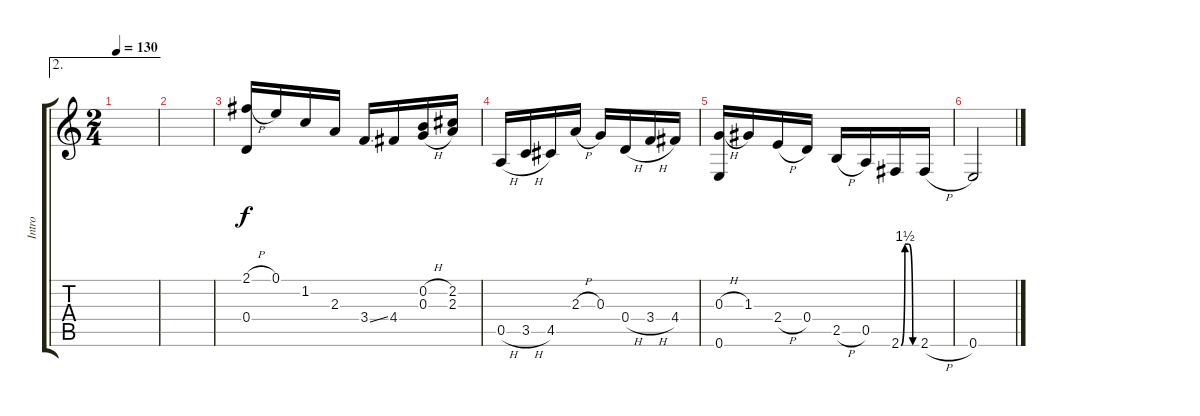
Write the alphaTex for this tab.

\track ("Intro" "Intro") {instrument acousticguitarnylon}
\staff {score tabs}
\tuning (E4 B3 G3 D3 A2 E2) {hide}
\ae 2
\ts (2 4)
\tempo 130
\clef g2
\ks c
|
|
(2.1{h} 0.4).16 0.1.16 1.2.16 2.3.16 3.4{ss}.16 4.4.16 (0.2{h} 0.3{h}).16 (2.2 2.3).16 |
0.5{h}.16 3.5{h}.16 4.5.16 2.3{h}.16 0.3.16 0.4{h}.16 3.4{h}.16 4.4.16 |
(0.3{h} 0.6).16 1.3.16 2.4{h}.16 0.4.16 2.5{h}.16 0.5.16 2.6{be (custom 0 0 15 6 30 6 45 0 60 0)}.16 2.6{h}.16 |
0.6.2
